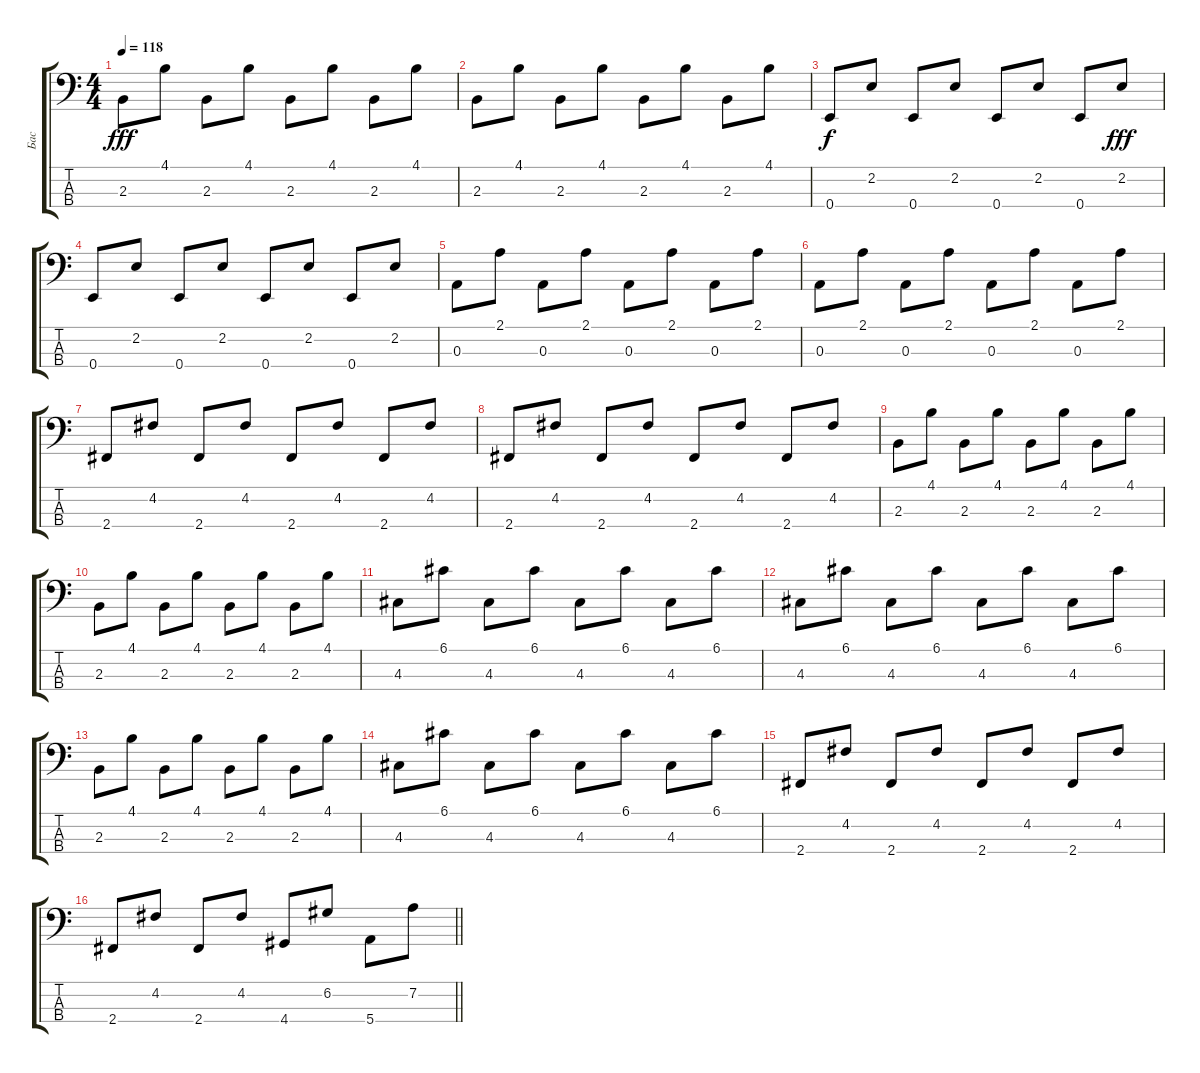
\track ("Бас" "Бас") {instrument electricbassfinger}
\staff {score tabs}
\tuning (G2 D2 A1 E1) {hide}
\ts (4 4)
\tempo 118
\clef f4
\ks c
2.3.8{dy fff} 4.1.8 2.3.8 4.1.8 2.3.8 4.1.8 2.3.8 4.1.8 |
2.3.8 4.1.8 2.3.8 4.1.8 2.3.8 4.1.8 2.3.8 4.1.8 |
0.4.8{dy f} 2.2.8 0.4.8 2.2.8 0.4.8 2.2.8 0.4.8 2.2.8{dy fff} |
0.4.8 2.2.8 0.4.8 2.2.8 0.4.8 2.2.8 0.4.8 2.2.8 |
0.3.8 2.1.8 0.3.8 2.1.8 0.3.8 2.1.8 0.3.8 2.1.8 |
0.3.8 2.1.8 0.3.8 2.1.8 0.3.8 2.1.8 0.3.8 2.1.8 |
2.4.8 4.2.8 2.4.8 4.2.8 2.4.8 4.2.8 2.4.8 4.2.8 |
2.4.8 4.2.8 2.4.8 4.2.8 2.4.8 4.2.8 2.4.8 4.2.8 |
2.3.8 4.1.8 2.3.8 4.1.8 2.3.8 4.1.8 2.3.8 4.1.8 |
2.3.8 4.1.8 2.3.8 4.1.8 2.3.8 4.1.8 2.3.8 4.1.8 |
4.3.8 6.1.8 4.3.8 6.1.8 4.3.8 6.1.8 4.3.8 6.1.8 |
4.3.8 6.1.8 4.3.8 6.1.8 4.3.8 6.1.8 4.3.8 6.1.8 |
2.3.8 4.1.8 2.3.8 4.1.8 2.3.8 4.1.8 2.3.8 4.1.8 |
4.3.8 6.1.8 4.3.8 6.1.8 4.3.8 6.1.8 4.3.8 6.1.8 |
2.4.8 4.2.8 2.4.8 4.2.8 2.4.8 4.2.8 2.4.8 4.2.8 |
\barLineRight lightlight
2.4.8 4.2.8 2.4.8 4.2.8 4.4.8 6.2.8 5.4.8 7.2.8
